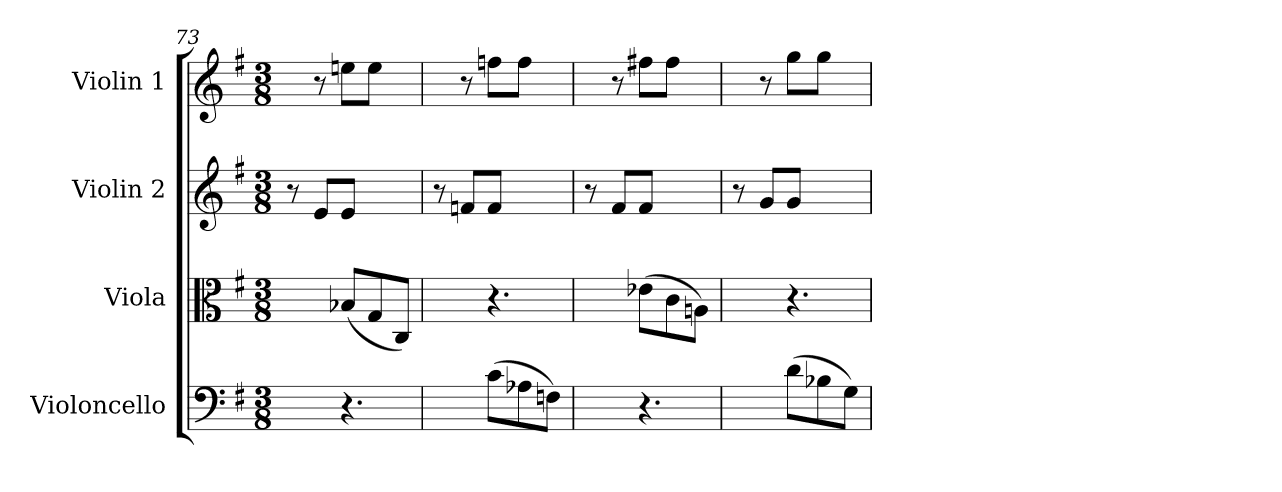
**kern	**kern	**kern	**kern
*part4	*part3	*part2	*part1
*staff4	*staff3	*staff2	*staff1
*I"Violoncello	*I"Viola	*I"Violin 2	*I"Violin 1
*I'Vc	*I'Vla	*I'Vln	*I'Vln
*clefF4	*clefC3	*clefG2	*clefG2
*k[f#]	*k[f#]	*k[f#]	*k[f#]
*G:	*G:	*G:	*G:
*M3/8	*M3/8	*M3/8	*M3/8
=73	=73	=73	=73
4ryy	4ryy	8r	8ryy
.	.	8eL	8r
4.r	(8B-XL	8eJ	8eenL
.	8G	8ryy	8eeJ
.	8CJ)	8ryy	8ryy
=74	=74	=74	=74
4ryy	4ryy	8r	8ryy
.	.	8fnL	8r
(8cL	4.r	8fJ	8ffnL
8A-X	.	8ryy	8ffJ
8FnJ)	.	8ryy	8ryy
=75	=75	=75	=75
4ryy	4ryy	8r	8ryy
.	.	8f#L	8r
4.r	(8e-XL	8f#J	8ff#XL
.	8c	8ryy	8ff#J
.	8AnJ)	8ryy	8ryy
=76	=76	=76	=76
4ryy	4ryy	8r	8ryy
.	.	8gL	8r
(8dL	4.r	8gJ	8ggL
8B-X	.	8ryy	8ggJ
8GJ)	.	8ryy	8ryy
=	=	=	=
*-	*-	*-	*-
